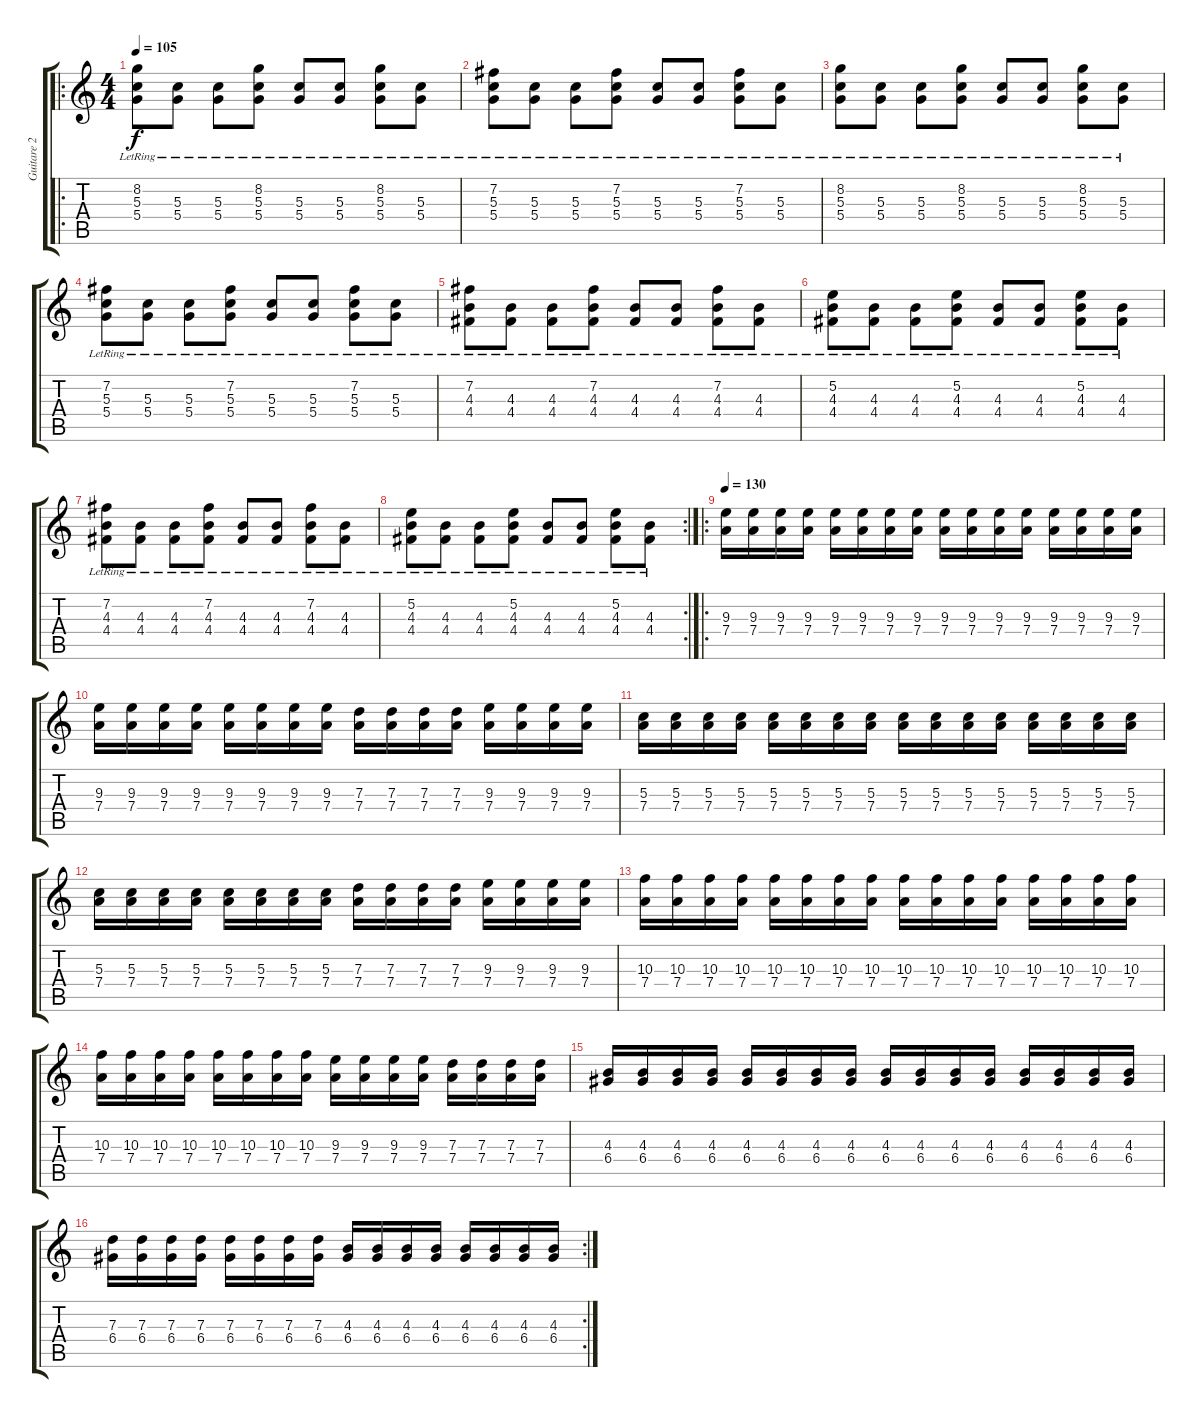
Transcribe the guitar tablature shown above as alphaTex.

\track ("Guitare 2" "Guitare 2") {instrument distortionguitar}
\staff {score tabs}
\tuning (E4 B3 G3 D3 A2 E2) {hide}
\ro
\ts (4 4)
\tempo 105
\clef g2
\ks c
(8.2{lr} 5.3{lr} 5.4{lr}).8{dy f} (5.3{lr} 5.4{lr}).8 (5.3{lr} 5.4{lr}).8 (8.2 5.3{lr} 5.4{lr}).8 (5.3{lr} 5.4{lr}).8 (5.3{lr} 5.4{lr}).8 (8.2{lr} 5.3{lr} 5.4{lr}).8 (5.3{lr} 5.4{lr}).8 |
(7.2{lr} 5.3{lr} 5.4{lr}).8 (5.3{lr} 5.4{lr}).8 (5.3{lr} 5.4{lr}).8 (7.2 5.3{lr} 5.4{lr}).8 (5.3{lr} 5.4{lr}).8 (5.3{lr} 5.4{lr}).8 (7.2{lr} 5.3{lr} 5.4{lr}).8 (5.3{lr} 5.4{lr}).8 |
(8.2{lr} 5.3{lr} 5.4{lr}).8 (5.3{lr} 5.4{lr}).8 (5.3{lr} 5.4{lr}).8 (8.2 5.3{lr} 5.4{lr}).8 (5.3{lr} 5.4{lr}).8 (5.3{lr} 5.4{lr}).8 (8.2{lr} 5.3{lr} 5.4{lr}).8 (5.3{lr} 5.4{lr}).8 |
(7.2{lr} 5.3{lr} 5.4{lr}).8 (5.3{lr} 5.4{lr}).8 (5.3{lr} 5.4{lr}).8 (7.2 5.3{lr} 5.4{lr}).8 (5.3{lr} 5.4{lr}).8 (5.3{lr} 5.4{lr}).8 (7.2{lr} 5.3{lr} 5.4{lr}).8 (5.3{lr} 5.4{lr}).8 |
(7.2{lr} 4.3{lr} 4.4{lr}).8 (4.3{lr} 4.4{lr}).8 (4.3{lr} 4.4{lr}).8 (7.2 4.3{lr} 4.4{lr}).8 (4.3{lr} 4.4{lr}).8 (4.3{lr} 4.4{lr}).8 (7.2{lr} 4.3{lr} 4.4{lr}).8 (4.3{lr} 4.4{lr}).8 |
(5.2{lr} 4.3{lr} 4.4{lr}).8 (4.3{lr} 4.4{lr}).8 (4.3{lr} 4.4{lr}).8 (5.2 4.3{lr} 4.4{lr}).8 (4.3{lr} 4.4{lr}).8 (4.3{lr} 4.4{lr}).8 (5.2{lr} 4.3{lr} 4.4{lr}).8 (4.3{lr} 4.4{lr}).8 |
(7.2{lr} 4.3{lr} 4.4{lr}).8 (4.3{lr} 4.4{lr}).8 (4.3{lr} 4.4{lr}).8 (7.2 4.3{lr} 4.4{lr}).8 (4.3{lr} 4.4{lr}).8 (4.3{lr} 4.4{lr}).8 (7.2{lr} 4.3{lr} 4.4{lr}).8 (4.3{lr} 4.4{lr}).8 |
\rc 2
(5.2{lr} 4.3{lr} 4.4{lr}).8 (4.3{lr} 4.4{lr}).8 (4.3{lr} 4.4{lr}).8 (5.2 4.3{lr} 4.4{lr}).8 (4.3{lr} 4.4{lr}).8 (4.3{lr} 4.4{lr}).8 (5.2{lr} 4.3{lr} 4.4{lr}).8 (4.3{lr} 4.4{lr}).8 |
\ro
\tempo 130
(9.3 7.4).16 (9.3 7.4).16 (9.3 7.4).16 (9.3 7.4).16 (9.3 7.4).16 (9.3 7.4).16 (9.3 7.4).16 (9.3 7.4).16 (9.3 7.4).16 (9.3 7.4).16 (9.3 7.4).16 (9.3 7.4).16 (9.3 7.4).16 (9.3 7.4).16 (9.3 7.4).16 (9.3 7.4).16 |
(9.3 7.4).16 (9.3 7.4).16 (9.3 7.4).16 (9.3 7.4).16 (9.3 7.4).16 (9.3 7.4).16 (9.3 7.4).16 (9.3 7.4).16 (7.3 7.4).16 (7.3 7.4).16 (7.3 7.4).16 (7.3 7.4).16 (9.3 7.4).16 (9.3 7.4).16 (9.3 7.4).16 (9.3 7.4).16 |
(5.3 7.4).16 (5.3 7.4).16 (5.3 7.4).16 (5.3 7.4).16 (5.3 7.4).16 (5.3 7.4).16 (5.3 7.4).16 (5.3 7.4).16 (5.3 7.4).16 (5.3 7.4).16 (5.3 7.4).16 (5.3 7.4).16 (5.3 7.4).16 (5.3 7.4).16 (5.3 7.4).16 (5.3 7.4).16 |
(5.3 7.4).16 (5.3 7.4).16 (5.3 7.4).16 (5.3 7.4).16 (5.3 7.4).16 (5.3 7.4).16 (5.3 7.4).16 (5.3 7.4).16 (7.3 7.4).16 (7.3 7.4).16 (7.3 7.4).16 (7.3 7.4).16 (9.3 7.4).16 (9.3 7.4).16 (9.3 7.4).16 (9.3 7.4).16 |
(10.3 7.4).16 (10.3 7.4).16 (10.3 7.4).16 (10.3 7.4).16 (10.3 7.4).16 (10.3 7.4).16 (10.3 7.4).16 (10.3 7.4).16 (10.3 7.4).16 (10.3 7.4).16 (10.3 7.4).16 (10.3 7.4).16 (10.3 7.4).16 (10.3 7.4).16 (10.3 7.4).16 (10.3 7.4).16 |
(10.3 7.4).16 (10.3 7.4).16 (10.3 7.4).16 (10.3 7.4).16 (10.3 7.4).16 (10.3 7.4).16 (10.3 7.4).16 (10.3 7.4).16 (9.3 7.4).16 (9.3 7.4).16 (9.3 7.4).16 (9.3 7.4).16 (7.3 7.4).16 (7.3 7.4).16 (7.3 7.4).16 (7.3 7.4).16 |
(4.3 6.4).16 (4.3 6.4).16 (4.3 6.4).16 (4.3 6.4).16 (4.3 6.4).16 (4.3 6.4).16 (4.3 6.4).16 (4.3 6.4).16 (4.3 6.4).16 (4.3 6.4).16 (4.3 6.4).16 (4.3 6.4).16 (4.3 6.4).16 (4.3 6.4).16 (4.3 6.4).16 (4.3 6.4).16 |
\rc 2
(7.3 6.4).16 (7.3 6.4).16 (7.3 6.4).16 (7.3 6.4).16 (7.3 6.4).16 (7.3 6.4).16 (7.3 6.4).16 (7.3 6.4).16 (4.3 6.4).16 (4.3 6.4).16 (4.3 6.4).16 (4.3 6.4).16 (4.3 6.4).16 (4.3 6.4).16 (4.3 6.4).16 (4.3 6.4).16
